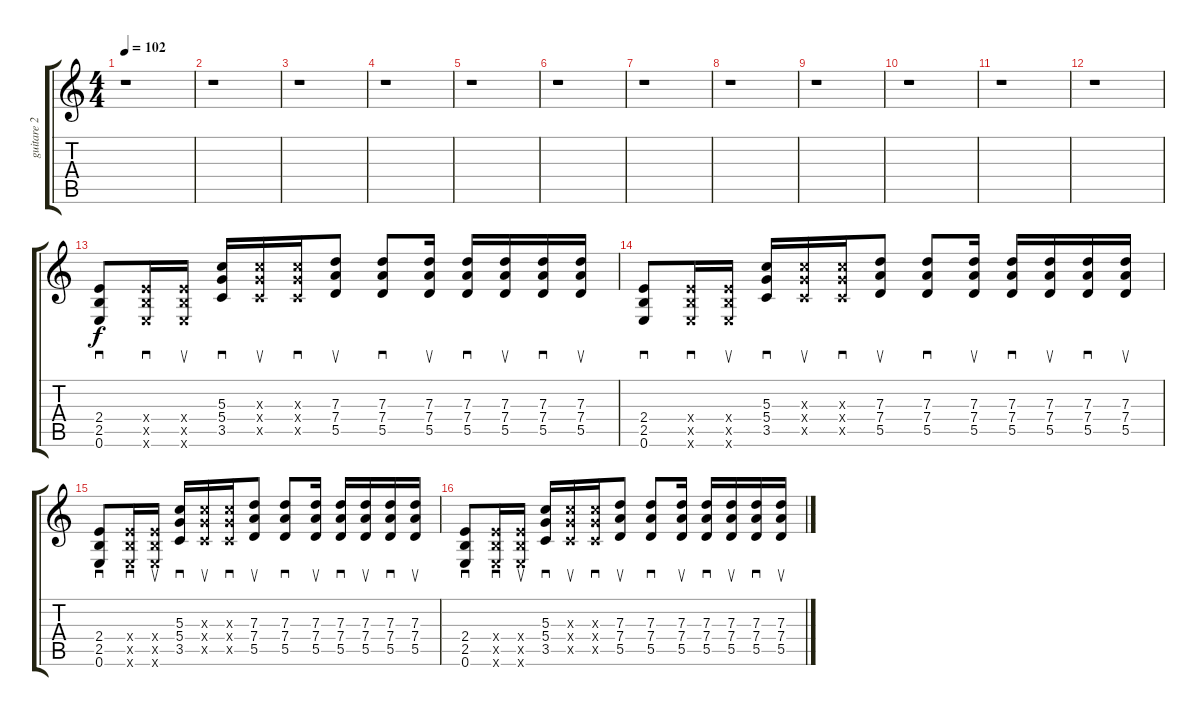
\track ("guitare 2" "guitare 2") {instrument distortionguitar}
\staff {score tabs}
\tuning (E4 B3 G3 D3 A2 E2) {hide}
\ts (4 4)
\tempo 102
\clef g2
\ks c
r.1{dy f instrument distortionguitar} |
r.1 |
r.1 |
r.1 |
r.1 |
r.1 |
r.1 |
r.1 |
r.1 |
r.1 |
r.1 |
r.1 |
(2.4 2.5 0.6).8{sd} (2.4{x} 2.5{x} 0.6{x}).16{sd} (2.4{x} 2.5{x} 0.6{x}).16{su} (5.3 5.4 3.5).16{sd} (5.3{x} 5.4{x} 3.5{x}).16{su} (5.3{x} 5.4{x} 3.5{x}).16{sd} (7.3 7.4 5.5).8{su} (7.3 7.4 5.5).8{sd} (7.3 7.4 5.5).16{su} (7.3 7.4 5.5).16{sd} (7.3 7.4 5.5).16{su} (7.3 7.4 5.5).16{sd} (7.3 7.4 5.5).16{su} |
(2.4 2.5 0.6).8{sd} (2.4{x} 2.5{x} 0.6{x}).16{sd} (2.4{x} 2.5{x} 0.6{x}).16{su} (5.3 5.4 3.5).16{sd} (5.3{x} 5.4{x} 3.5{x}).16{su} (5.3{x} 5.4{x} 3.5{x}).16{sd} (7.3 7.4 5.5).8{su} (7.3 7.4 5.5).8{sd} (7.3 7.4 5.5).16{su} (7.3 7.4 5.5).16{sd} (7.3 7.4 5.5).16{su} (7.3 7.4 5.5).16{sd} (7.3 7.4 5.5).16{su} |
(2.4 2.5 0.6).8{sd} (2.4{x} 2.5{x} 0.6{x}).16{sd} (2.4{x} 2.5{x} 0.6{x}).16{su} (5.3 5.4 3.5).16{sd} (5.3{x} 5.4{x} 3.5{x}).16{su} (5.3{x} 5.4{x} 3.5{x}).16{sd} (7.3 7.4 5.5).8{su} (7.3 7.4 5.5).8{sd} (7.3 7.4 5.5).16{su} (7.3 7.4 5.5).16{sd} (7.3 7.4 5.5).16{su} (7.3 7.4 5.5).16{sd} (7.3 7.4 5.5).16{su} |
(2.4 2.5 0.6).8{sd} (2.4{x} 2.5{x} 0.6{x}).16{sd} (2.4{x} 2.5{x} 0.6{x}).16{su} (5.3 5.4 3.5).16{sd} (5.3{x} 5.4{x} 3.5{x}).16{su} (5.3{x} 5.4{x} 3.5{x}).16{sd} (7.3 7.4 5.5).8{su} (7.3 7.4 5.5).8{sd} (7.3 7.4 5.5).16{su} (7.3 7.4 5.5).16{sd} (7.3 7.4 5.5).16{su} (7.3 7.4 5.5).16{sd} (7.3 7.4 5.5).16{su}
